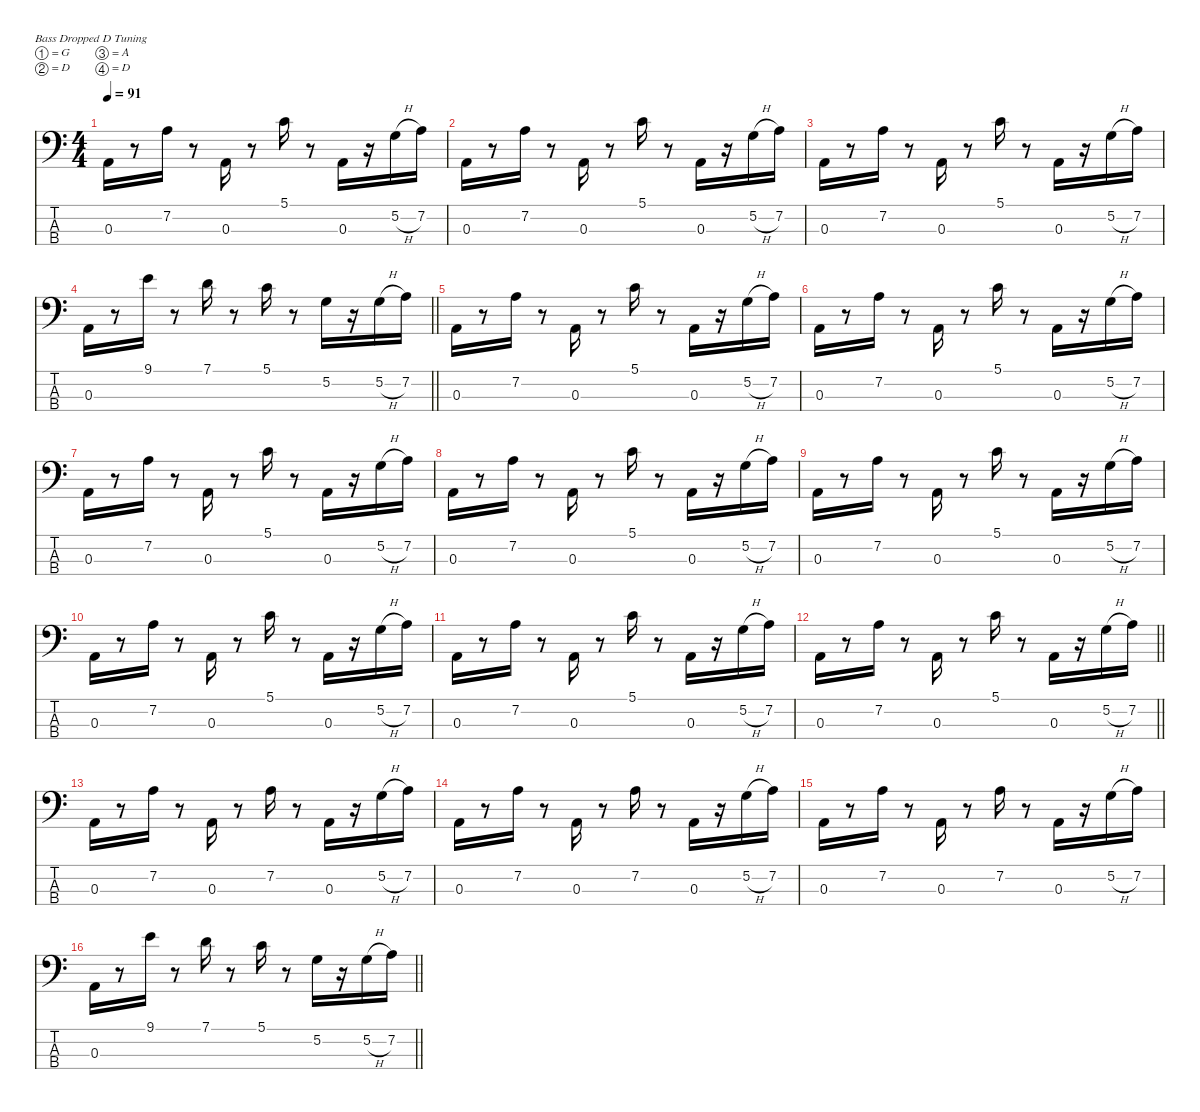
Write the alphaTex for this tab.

\defaultSystemsLayout 4
\hideDynamics
\bracketExtendMode nobrackets
\singleTrackTrackNamePolicy hidden
\multiTrackTrackNamePolicy hidden
\otherSystemsTrackNameOrientation horizontal
\track ("Bass" "el.bs.") {instrument electricbasspick}
\staff {score tabs}
\tuning (G2 D2 A1 D1)
\ts (4 4)
\tempo 91
\clef f4
\ks c
0.3.16{dy f beam Down} r.8{beam Down} 7.2.16{beam Down} r.8{beam Down} 0.3.16{beam Up} r.8{beam Up} 5.1.16{beam Down} r.8{beam Down} 0.3.16{beam Down} r.16{beam Down} 5.2{h}.16{beam Down} 7.2.16{dy ff beam Down} |
0.3.16{dy f beam Down} r.8{beam Down} 7.2.16{beam Down} r.8{beam Down} 0.3.16{beam Up} r.8{beam Up} 5.1.16{beam Down} r.8{beam Down} 0.3.16{beam Down} r.16{beam Down} 5.2{h}.16{beam Down} 7.2.16{dy ff beam Down} |
0.3.16{dy f beam Down} r.8{beam Down} 7.2.16{beam Down} r.8{beam Down} 0.3.16{beam Up} r.8{beam Up} 5.1.16{beam Down} r.8{beam Down} 0.3.16{beam Down} r.16{beam Down} 5.2{h}.16{beam Down} 7.2.16{dy ff beam Down} |
\barLineRight lightlight
0.3.16{dy f beam Down} r.8{beam Down} 9.1.16{beam Down} r.8{beam Down} 7.1.16{beam Down} r.8{beam Down} 5.1.16{beam Down} r.8{beam Down} 5.2.16{beam Down} r.16{beam Down} 5.2{h}.16{beam Down} 7.2.16{dy ff beam Down} |
\section ("" "")
0.3.16{dy f beam Down} r.8{beam Down} 7.2.16{beam Down} r.8{beam Down} 0.3.16{beam Up} r.8{beam Up} 5.1.16{beam Down} r.8{beam Down} 0.3.16{beam Down} r.16{beam Down} 5.2{h}.16{beam Down} 7.2.16{dy ff beam Down} |
0.3.16{dy f beam Down} r.8{beam Down} 7.2.16{beam Down} r.8{beam Down} 0.3.16{beam Up} r.8{beam Up} 5.1.16{beam Down} r.8{beam Down} 0.3.16{beam Down} r.16{beam Down} 5.2{h}.16{beam Down} 7.2.16{dy ff beam Down} |
0.3.16{dy f beam Down} r.8{beam Down} 7.2.16{beam Down} r.8{beam Down} 0.3.16{beam Up} r.8{beam Up} 5.1.16{beam Down} r.8{beam Down} 0.3.16{beam Down} r.16{beam Down} 5.2{h}.16{beam Down} 7.2.16{dy ff beam Down} |
0.3.16{dy f beam Down} r.8{beam Down} 7.2.16{beam Down} r.8{beam Down} 0.3.16{beam Up} r.8{beam Up} 5.1.16{beam Down} r.8{beam Down} 0.3.16{beam Down} r.16{beam Down} 5.2{h}.16{beam Down} 7.2.16{dy ff beam Down} |
0.3.16{dy f beam Down} r.8{beam Down} 7.2.16{beam Down} r.8{beam Down} 0.3.16{beam Up} r.8{beam Up} 5.1.16{beam Down} r.8{beam Down} 0.3.16{beam Down} r.16{beam Down} 5.2{h}.16{beam Down} 7.2.16{dy ff beam Down} |
0.3.16{dy f beam Down} r.8{beam Down} 7.2.16{beam Down} r.8{beam Down} 0.3.16{beam Up} r.8{beam Up} 5.1.16{beam Down} r.8{beam Down} 0.3.16{beam Down} r.16{beam Down} 5.2{h}.16{beam Down} 7.2.16{dy ff beam Down} |
0.3.16{dy f beam Down} r.8{beam Down} 7.2.16{beam Down} r.8{beam Down} 0.3.16{beam Up} r.8{beam Up} 5.1.16{beam Down} r.8{beam Down} 0.3.16{beam Down} r.16{beam Down} 5.2{h}.16{beam Down} 7.2.16{dy ff beam Down} |
\barLineRight lightlight
0.3.16{dy f beam Down} r.8{beam Down} 7.2.16{beam Down} r.8{beam Down} 0.3.16{beam Up} r.8{beam Up} 5.1.16{beam Down} r.8{beam Down} 0.3.16{beam Down} r.16{beam Down} 5.2{h}.16{beam Down} 7.2.16{dy ff beam Down} |
\section ("" "")
0.3.16{dy f beam Down} r.8{beam Down} 7.2.16{beam Down} r.8{beam Down} 0.3.16{beam Up} r.8{beam Up} 7.2.16{beam Down} r.8{beam Down} 0.3.16{beam Down} r.16{beam Down} 5.2{h}.16{beam Down} 7.2.16{dy ff beam Down} |
0.3.16{dy f beam Down} r.8{beam Down} 7.2.16{beam Down} r.8{beam Down} 0.3.16{beam Up} r.8{beam Up} 7.2.16{beam Down} r.8{beam Down} 0.3.16{beam Down} r.16{beam Down} 5.2{h}.16{beam Down} 7.2.16{dy ff beam Down} |
0.3.16{dy f beam Down} r.8{beam Down} 7.2.16{beam Down} r.8{beam Down} 0.3.16{beam Up} r.8{beam Up} 7.2.16{beam Down} r.8{beam Down} 0.3.16{beam Down} r.16{beam Down} 5.2{h}.16{beam Down} 7.2.16{dy ff beam Down} |
\barLineRight lightlight
0.3.16{dy f beam Down} r.8{beam Down} 9.1.16{beam Down} r.8{beam Down} 7.1.16{beam Down} r.8{beam Down} 5.1.16{beam Down} r.8{beam Down} 5.2.16{beam Down} r.16{beam Down} 5.2{h}.16{beam Down} 7.2.16{dy ff beam Down}
